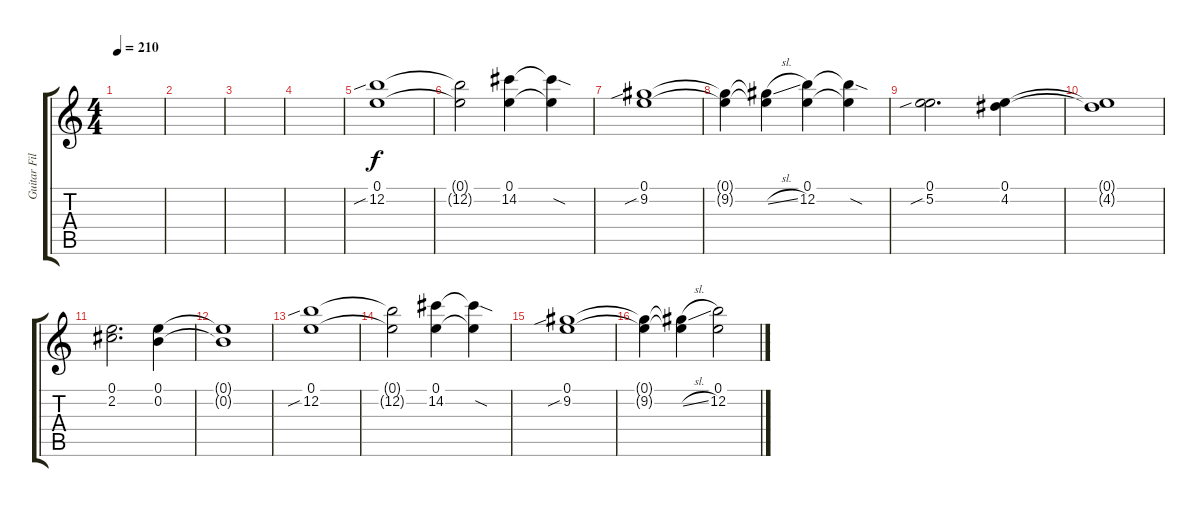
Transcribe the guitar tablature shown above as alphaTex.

\track ("Guitar Fills" "Guitar Fil") {instrument distortionguitar}
\staff {score tabs}
\tuning (E4 B3 G3 D3 A2 E2) {hide}
\ts (4 4)
\tempo 210
\clef g2
\ks c
|
|
|
|
(0.1 12.2{sib}).1 |
(0.1{t} 12.2{t}).2 (0.1 14.2).4 (0.1{t} 14.2{sod t}).4 |
(0.1 9.2{sib}).1 |
(0.1{t} 9.2{t}).4 (0.1{t} 9.2{sl t}).4 (0.1 12.2).4 (0.1{t} 12.2{sod t}).4 |
(0.1 5.2{sib}).2{d} (0.1 4.2).4 |
(0.1{t} 4.2{t}).1 |
(0.1 2.2).2{d} (0.1 0.2).4 |
(0.1{t} 0.2{t}).1 |
(0.1 12.2{sib}).1 |
(0.1{t} 12.2{t}).2 (0.1 14.2).4 (0.1{t} 14.2{sod t}).4 |
(0.1 9.2{sib}).1 |
(0.1{t} 9.2{t}).4 (0.1{t} 9.2{sl t}).4 (0.1 12.2).2
